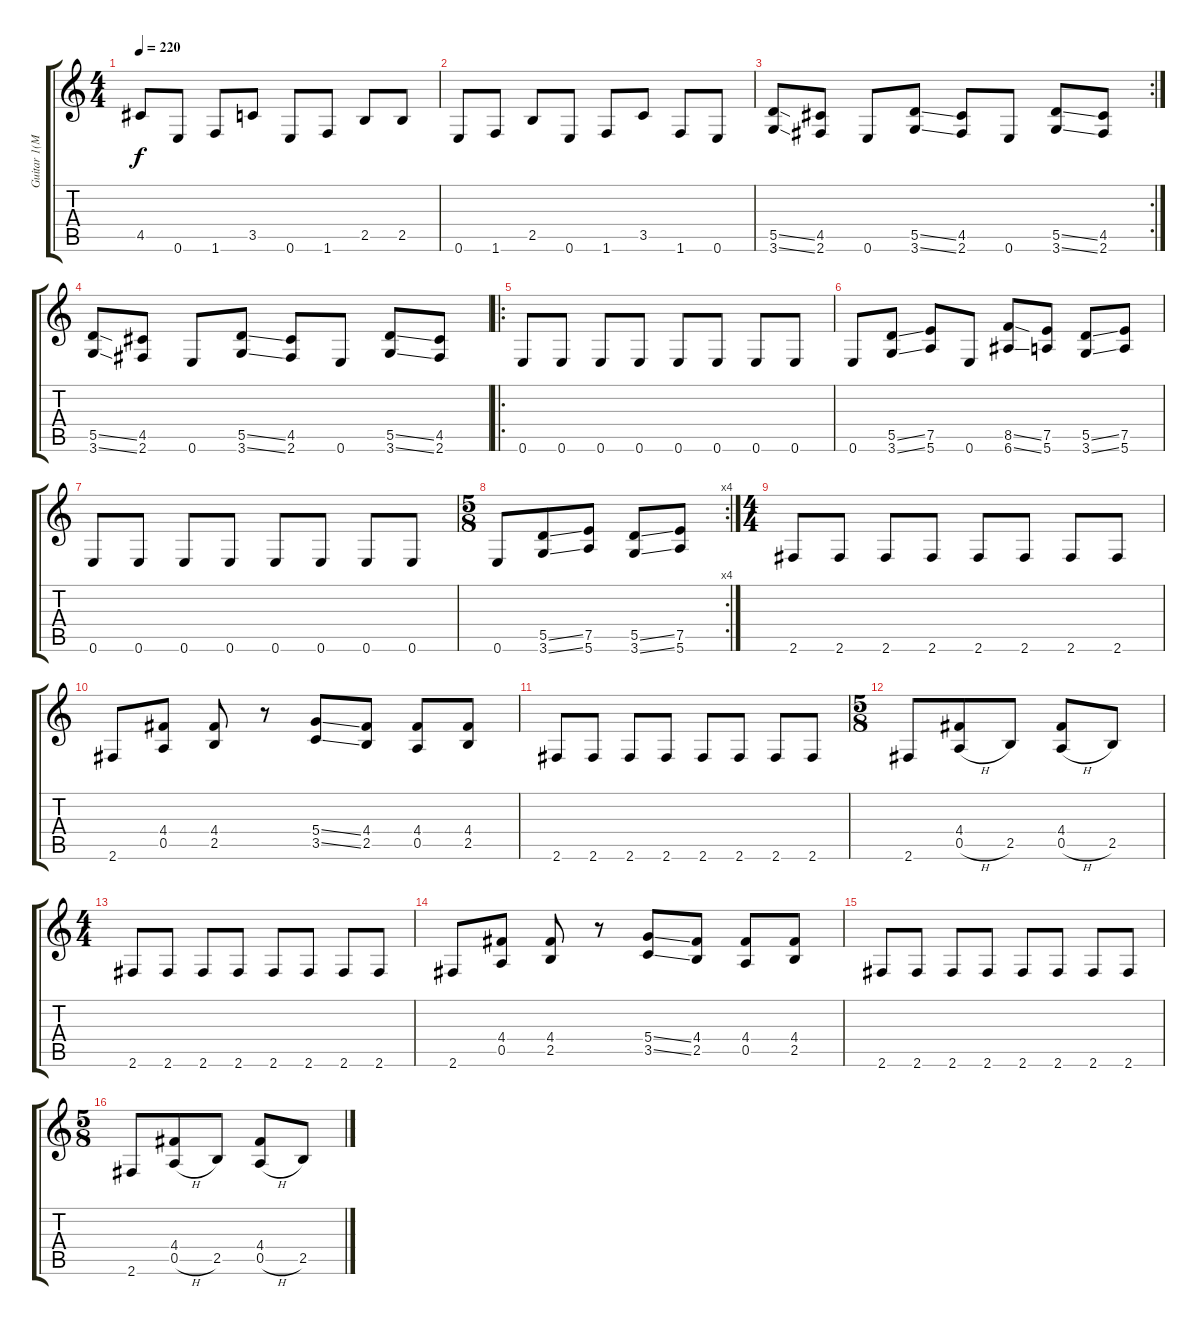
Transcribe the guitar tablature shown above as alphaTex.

\track ("Guitar 1(Main Rhythm)" "Guitar 1(M") {instrument distortionguitar}
\staff {score tabs}
\tuning (E4 B3 G3 D3 A2 E2) {hide}
\ts (4 4)
\tempo 220
\clef g2
\ks c
4.5.8{dy f} 0.6.8 1.6.8 3.5.8 0.6.8 1.6.8 2.5.8 2.5.8 |
0.6.8 1.6.8 2.5.8 0.6.8 1.6.8 3.5.8 1.6.8 0.6.8 |
\rc 2
(5.5{ss} 3.6{ss}).8 (4.5 2.6).8 0.6.8 (5.5{ss} 3.6{ss}).8 (4.5 2.6).8 0.6.8 (5.5{ss} 3.6{ss}).8 (4.5 2.6).8 |
(5.5{ss} 3.6{ss}).8 (4.5 2.6).8 0.6.8 (5.5{ss} 3.6{ss}).8 (4.5 2.6).8 0.6.8 (5.5{ss} 3.6{ss}).8 (4.5 2.6).8 |
\ro
0.6.8 0.6.8 0.6.8 0.6.8 0.6.8 0.6.8 0.6.8 0.6.8 |
0.6.8 (5.5{ss} 3.6{ss}).8 (7.5 5.6).8 0.6.8 (8.5{ss} 6.6{ss}).8 (7.5 5.6).8 (5.5{ss} 3.6{ss}).8 (7.5 5.6).8 |
0.6.8 0.6.8 0.6.8 0.6.8 0.6.8 0.6.8 0.6.8 0.6.8 |
\rc 4
\ts (5 8)
0.6.8 (5.5{ss} 3.6{ss}).8 (7.5 5.6).8 (5.5{ss} 3.6{ss}).8 (7.5 5.6).8 |
\ts (4 4)
2.6.8 2.6.8 2.6.8 2.6.8 2.6.8 2.6.8 2.6.8 2.6.8 |
2.6.8 (4.4 0.5).8 (4.4 2.5).8 r.8 (5.4{ss} 3.5{ss}).8 (4.4 2.5).8 (4.4 0.5).8 (4.4 2.5).8 |
2.6.8 2.6.8 2.6.8 2.6.8 2.6.8 2.6.8 2.6.8 2.6.8 |
\ts (5 8)
2.6.8 (4.4 0.5{h}).8 2.5.8 (4.4 0.5{h}).8 2.5.8 |
\ts (4 4)
2.6.8 2.6.8 2.6.8 2.6.8 2.6.8 2.6.8 2.6.8 2.6.8 |
2.6.8 (4.4 0.5).8 (4.4 2.5).8 r.8 (5.4{ss} 3.5{ss}).8 (4.4 2.5).8 (4.4 0.5).8 (4.4 2.5).8 |
2.6.8 2.6.8 2.6.8 2.6.8 2.6.8 2.6.8 2.6.8 2.6.8 |
\ts (5 8)
2.6.8 (4.4 0.5{h}).8 2.5.8 (4.4 0.5{h}).8 2.5.8
